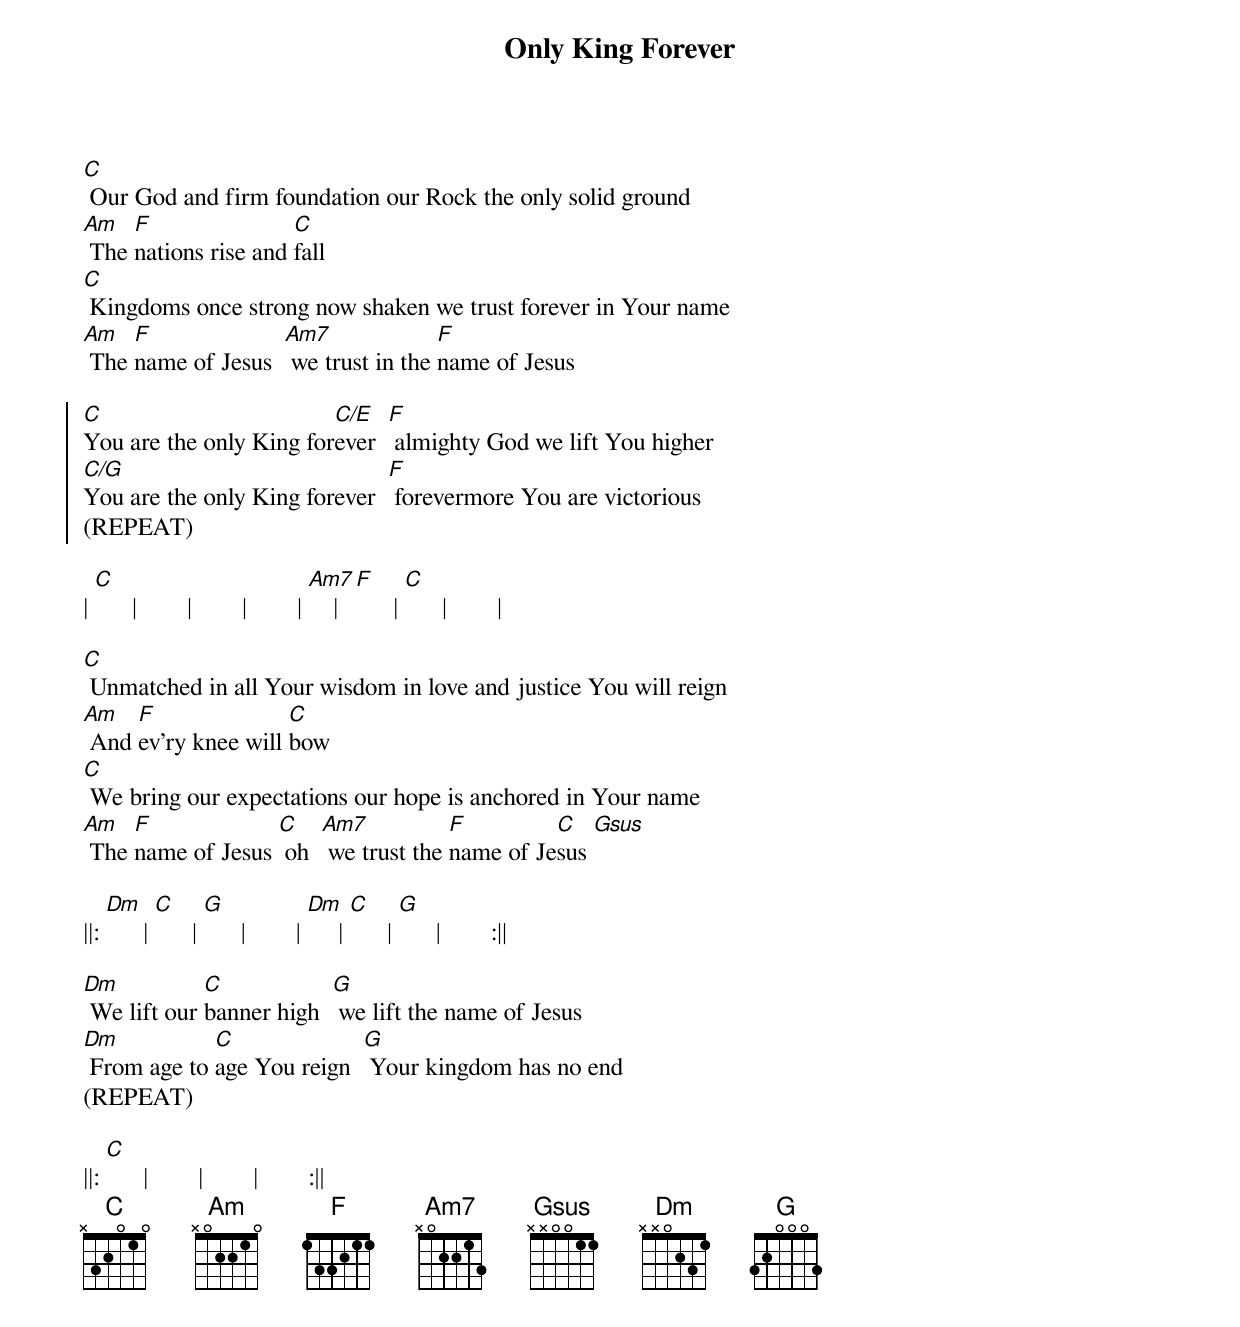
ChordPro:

{title: Only King Forever}
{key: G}
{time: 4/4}
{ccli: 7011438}
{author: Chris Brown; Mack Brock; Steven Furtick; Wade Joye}
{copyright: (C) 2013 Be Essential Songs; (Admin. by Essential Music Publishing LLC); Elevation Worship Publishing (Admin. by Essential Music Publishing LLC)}

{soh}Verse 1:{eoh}
[C] Our God and firm foundation our Rock the only solid ground
[Am] The [F]nations rise and [C]fall
[C] Kingdoms once strong now shaken we trust forever in Your name
[Am] The [F]name of Jesus  [Am7] we trust in the [F]name of Jesus

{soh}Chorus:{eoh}
{start_of_chorus}
[C]You are the only King for[C/E]ever  [F] almighty God we lift You higher
[C/G]You are the only King forever  [F] forevermore You are victorious
(REPEAT)
{end_of_chorus}

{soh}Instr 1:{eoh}
| [C]      |        |        |        | [Am7]    | [F]      | [C]      |        |

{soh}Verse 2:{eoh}
[C] Unmatched in all Your wisdom in love and justice You will reign
[Am] And [F]ev'ry knee will [C]bow
[C] We bring our expectations our hope is anchored in Your name
[Am] The [F]name of Jesus [C] oh  [Am7] we trust the [F]name of Je[C]sus [Gsus]

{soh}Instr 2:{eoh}
||: [Dm]      | [C]      | [G]      |        | [Dm]     | [C]      | [G]      |        :||

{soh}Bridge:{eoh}
{start_of_bridge}
[Dm] We lift our [C]banner high  [G] we lift the name of Jesus
[Dm] From age to [C]age You reign  [G] Your kingdom has no end
(REPEAT)
{end_of_bridge}

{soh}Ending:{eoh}
||: [C]      |        |        |        :||
